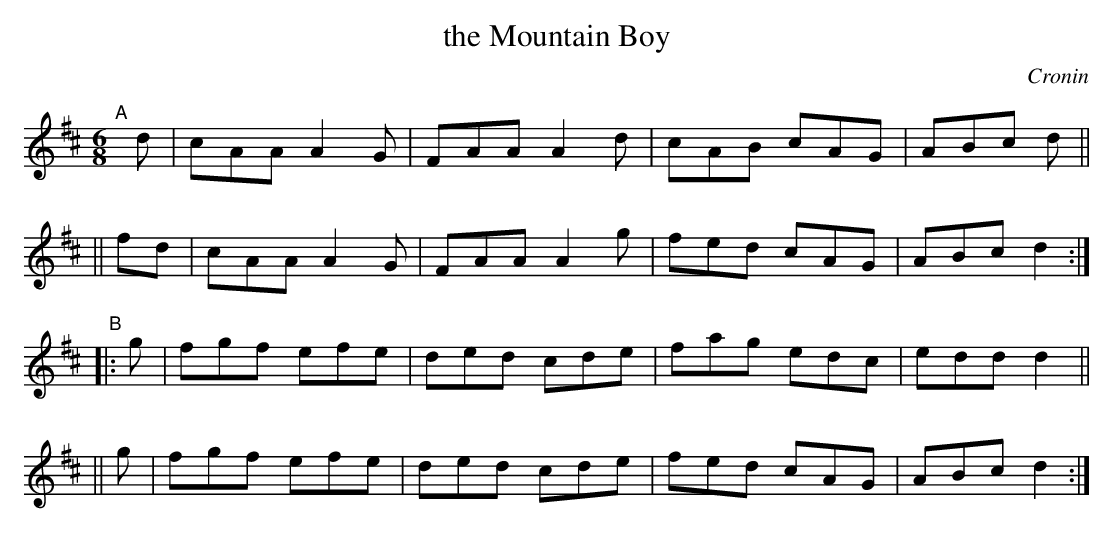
X:1
T: the Mountain Boy
O: Cronin
M: 6/8
L: 1/8
K: D
"^A"\
[|] d |  cAA A2G | FAA A2d | cAB cAG | ABc d ||
|| fd | cAA A2G | FAA A2g | fed cAG | ABc d2 :|
"^B"\
|: g | fgf efe | ded cde | fag edc | edd d2 ||
|| g | fgf efe | ded cde | fed cAG | ABc d2 :|
